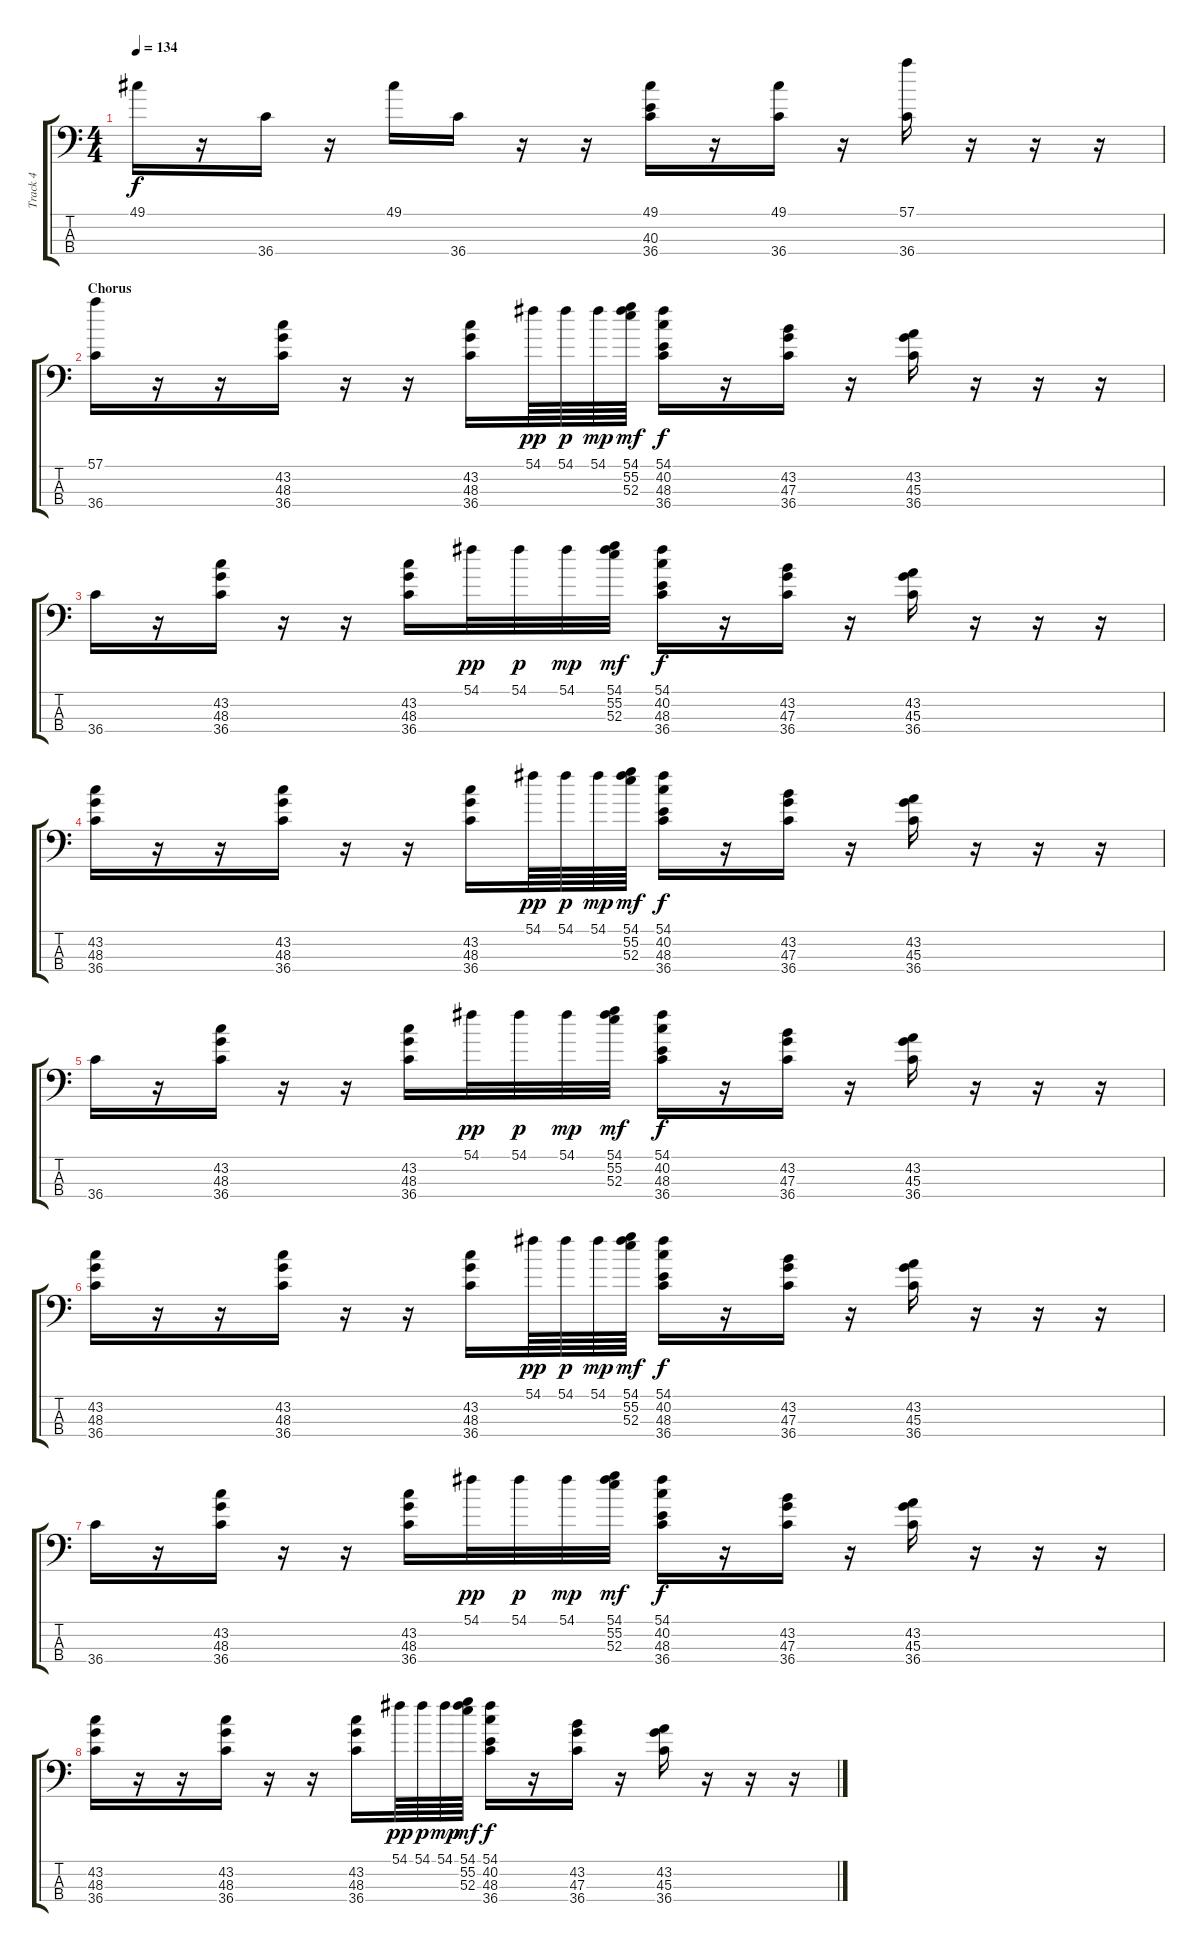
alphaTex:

\track ("Track 4" "Track 4") {instrument acousticgrandpiano}
\staff {score tabs}
\tuning (C-1 C-1 C-1 C-1) {hide}
\ts (4 4)
\tempo 134
\clef f4
\ks c
49.1.16{dy f} r.16 36.4.16 r.16 49.1.16 36.4.16 r.16 r.16 (49.1 40.3 36.4).16 r.16 (49.1 36.4).16 r.16 (57.1 36.4).16 r.16 r.16 r.16 |
\section ("" "Chorus")
(57.1 36.4).16 r.16 r.16 (43.2 48.3 36.4).16 r.16 r.16 (43.2 48.3 36.4).16 54.1.64{dy pp} 54.1.64{dy p} 54.1.64{dy mp} (54.1 55.2 52.3).64{dy mf} (54.1 40.2 48.3 36.4).16{dy f} r.16 (43.2 47.3 36.4).16 r.16 (43.2 45.3 36.4).16 r.16 r.16 r.16 |
36.4.16 r.16 (43.2 48.3 36.4).16 r.16 r.16 (43.2 48.3 36.4).16 54.1.32{dy pp} 54.1.32{dy p} 54.1.32{dy mp} (54.1 55.2 52.3).32{dy mf} (54.1 40.2 48.3 36.4).16{dy f} r.16 (43.2 47.3 36.4).16 r.16 (43.2 45.3 36.4).16 r.16 r.16 r.16 |
(43.2 48.3 36.4).16 r.16 r.16 (43.2 48.3 36.4).16 r.16 r.16 (43.2 48.3 36.4).16 54.1.64{dy pp} 54.1.64{dy p} 54.1.64{dy mp} (54.1 55.2 52.3).64{dy mf} (54.1 40.2 48.3 36.4).16{dy f} r.16 (43.2 47.3 36.4).16 r.16 (43.2 45.3 36.4).16 r.16 r.16 r.16 |
36.4.16 r.16 (43.2 48.3 36.4).16 r.16 r.16 (43.2 48.3 36.4).16 54.1.32{dy pp} 54.1.32{dy p} 54.1.32{dy mp} (54.1 55.2 52.3).32{dy mf} (54.1 40.2 48.3 36.4).16{dy f} r.16 (43.2 47.3 36.4).16 r.16 (43.2 45.3 36.4).16 r.16 r.16 r.16 |
(43.2 48.3 36.4).16 r.16 r.16 (43.2 48.3 36.4).16 r.16 r.16 (43.2 48.3 36.4).16 54.1.64{dy pp} 54.1.64{dy p} 54.1.64{dy mp} (54.1 55.2 52.3).64{dy mf} (54.1 40.2 48.3 36.4).16{dy f} r.16 (43.2 47.3 36.4).16 r.16 (43.2 45.3 36.4).16 r.16 r.16 r.16 |
36.4.16 r.16 (43.2 48.3 36.4).16 r.16 r.16 (43.2 48.3 36.4).16 54.1.32{dy pp} 54.1.32{dy p} 54.1.32{dy mp} (54.1 55.2 52.3).32{dy mf} (54.1 40.2 48.3 36.4).16{dy f} r.16 (43.2 47.3 36.4).16 r.16 (43.2 45.3 36.4).16 r.16 r.16 r.16 |
(43.2 48.3 36.4).16 r.16 r.16 (43.2 48.3 36.4).16 r.16 r.16 (43.2 48.3 36.4).16 54.1.64{dy pp} 54.1.64{dy p} 54.1.64{dy mp} (54.1 55.2 52.3).64{dy mf} (54.1 40.2 48.3 36.4).16{dy f} r.16 (43.2 47.3 36.4).16 r.16 (43.2 45.3 36.4).16 r.16 r.16 r.16
